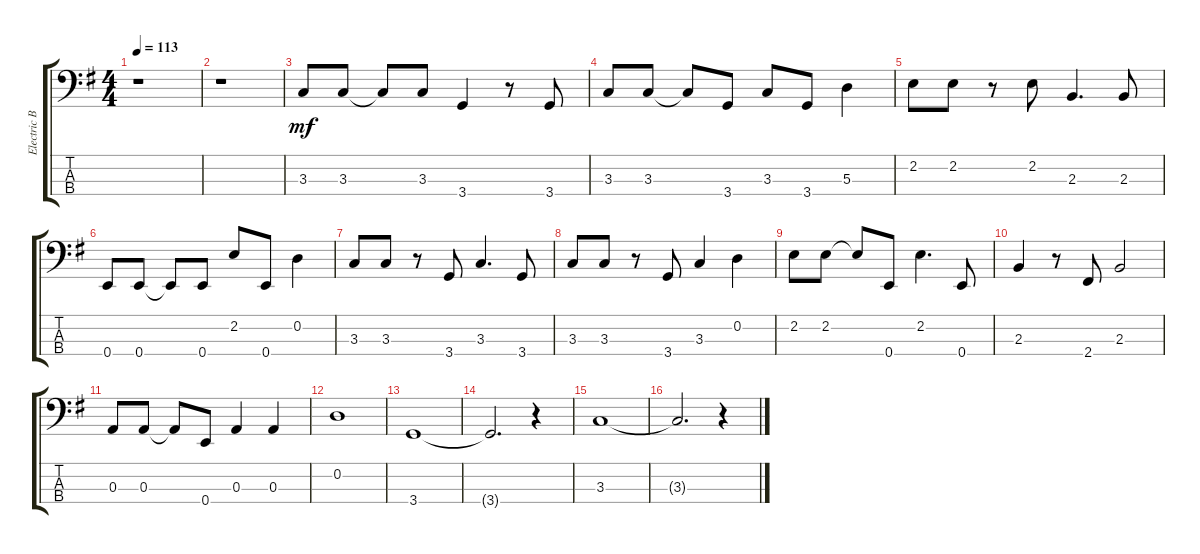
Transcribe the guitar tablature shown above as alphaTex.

\track ("Electric Bass" "Electric B") {instrument electricbassfinger}
\staff {score tabs}
\tuning (G2 D2 A1 E1) {hide}
\ts (4 4)
\tempo 113
\clef f4
\ks eminor
r.1{dy mf instrument electricbassfinger} |
r.1 |
3.3.8 3.3.8 3.3{t}.8 3.3.8 3.4.4 r.8 3.4.8 |
3.3.8 3.3.8 3.3{t}.8 3.4.8 3.3.8 3.4.8 5.3.4 |
2.2.8 2.2.8 r.8 2.2.8 2.3.4{d} 2.3.8 |
0.4.8 0.4.8 0.4{t}.8 0.4.8 2.2.8 0.4.8 0.2.4 |
3.3.8 3.3.8 r.8 3.4.8 3.3.4{d} 3.4.8 |
3.3.8 3.3.8 r.8 3.4.8 3.3.4 0.2.4 |
2.2.8 2.2.8 2.2{t}.8 0.4.8 2.2.4{d} 0.4.8 |
2.3.4 r.8 2.4.8 2.3.2 |
0.3.8 0.3.8 0.3{t}.8 0.4.8 0.3.4 0.3.4 |
0.2.1 |
3.4.1 |
3.4{t}.2{d} r.4 |
3.3.1 |
3.3{t}.2{d} r.4
